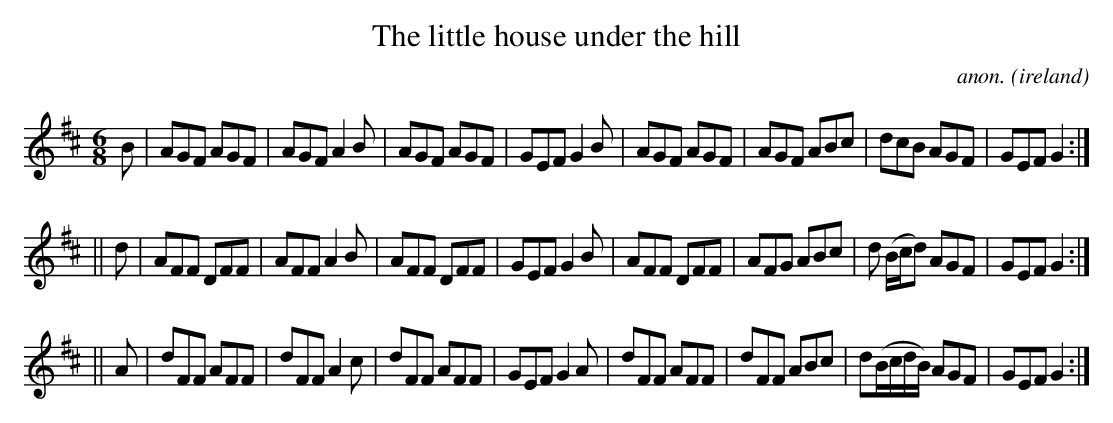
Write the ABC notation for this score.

X:1
T:The little house under the hill
O:ireland
C:anon.
M:6/8
L:1/8
K:Glyd
B|AGF AGF|AGF A2B|AGF AGF|GEF G2B|AGF AGF|AGF ABc|dcB AGF|GEF G2:|
||d|AFF DFF|AFF A2B|AFF DFF|GEF G2B|AFF DFF|AFG ABc|d (B/c/d) AGF|GEF G2:|
||A|dFF AFF|dFF A2c|dFF AFF|GEF G2A|dFF AFF|dFF ABc|d(B/c/d/B/) AGF|GEF G2:|
